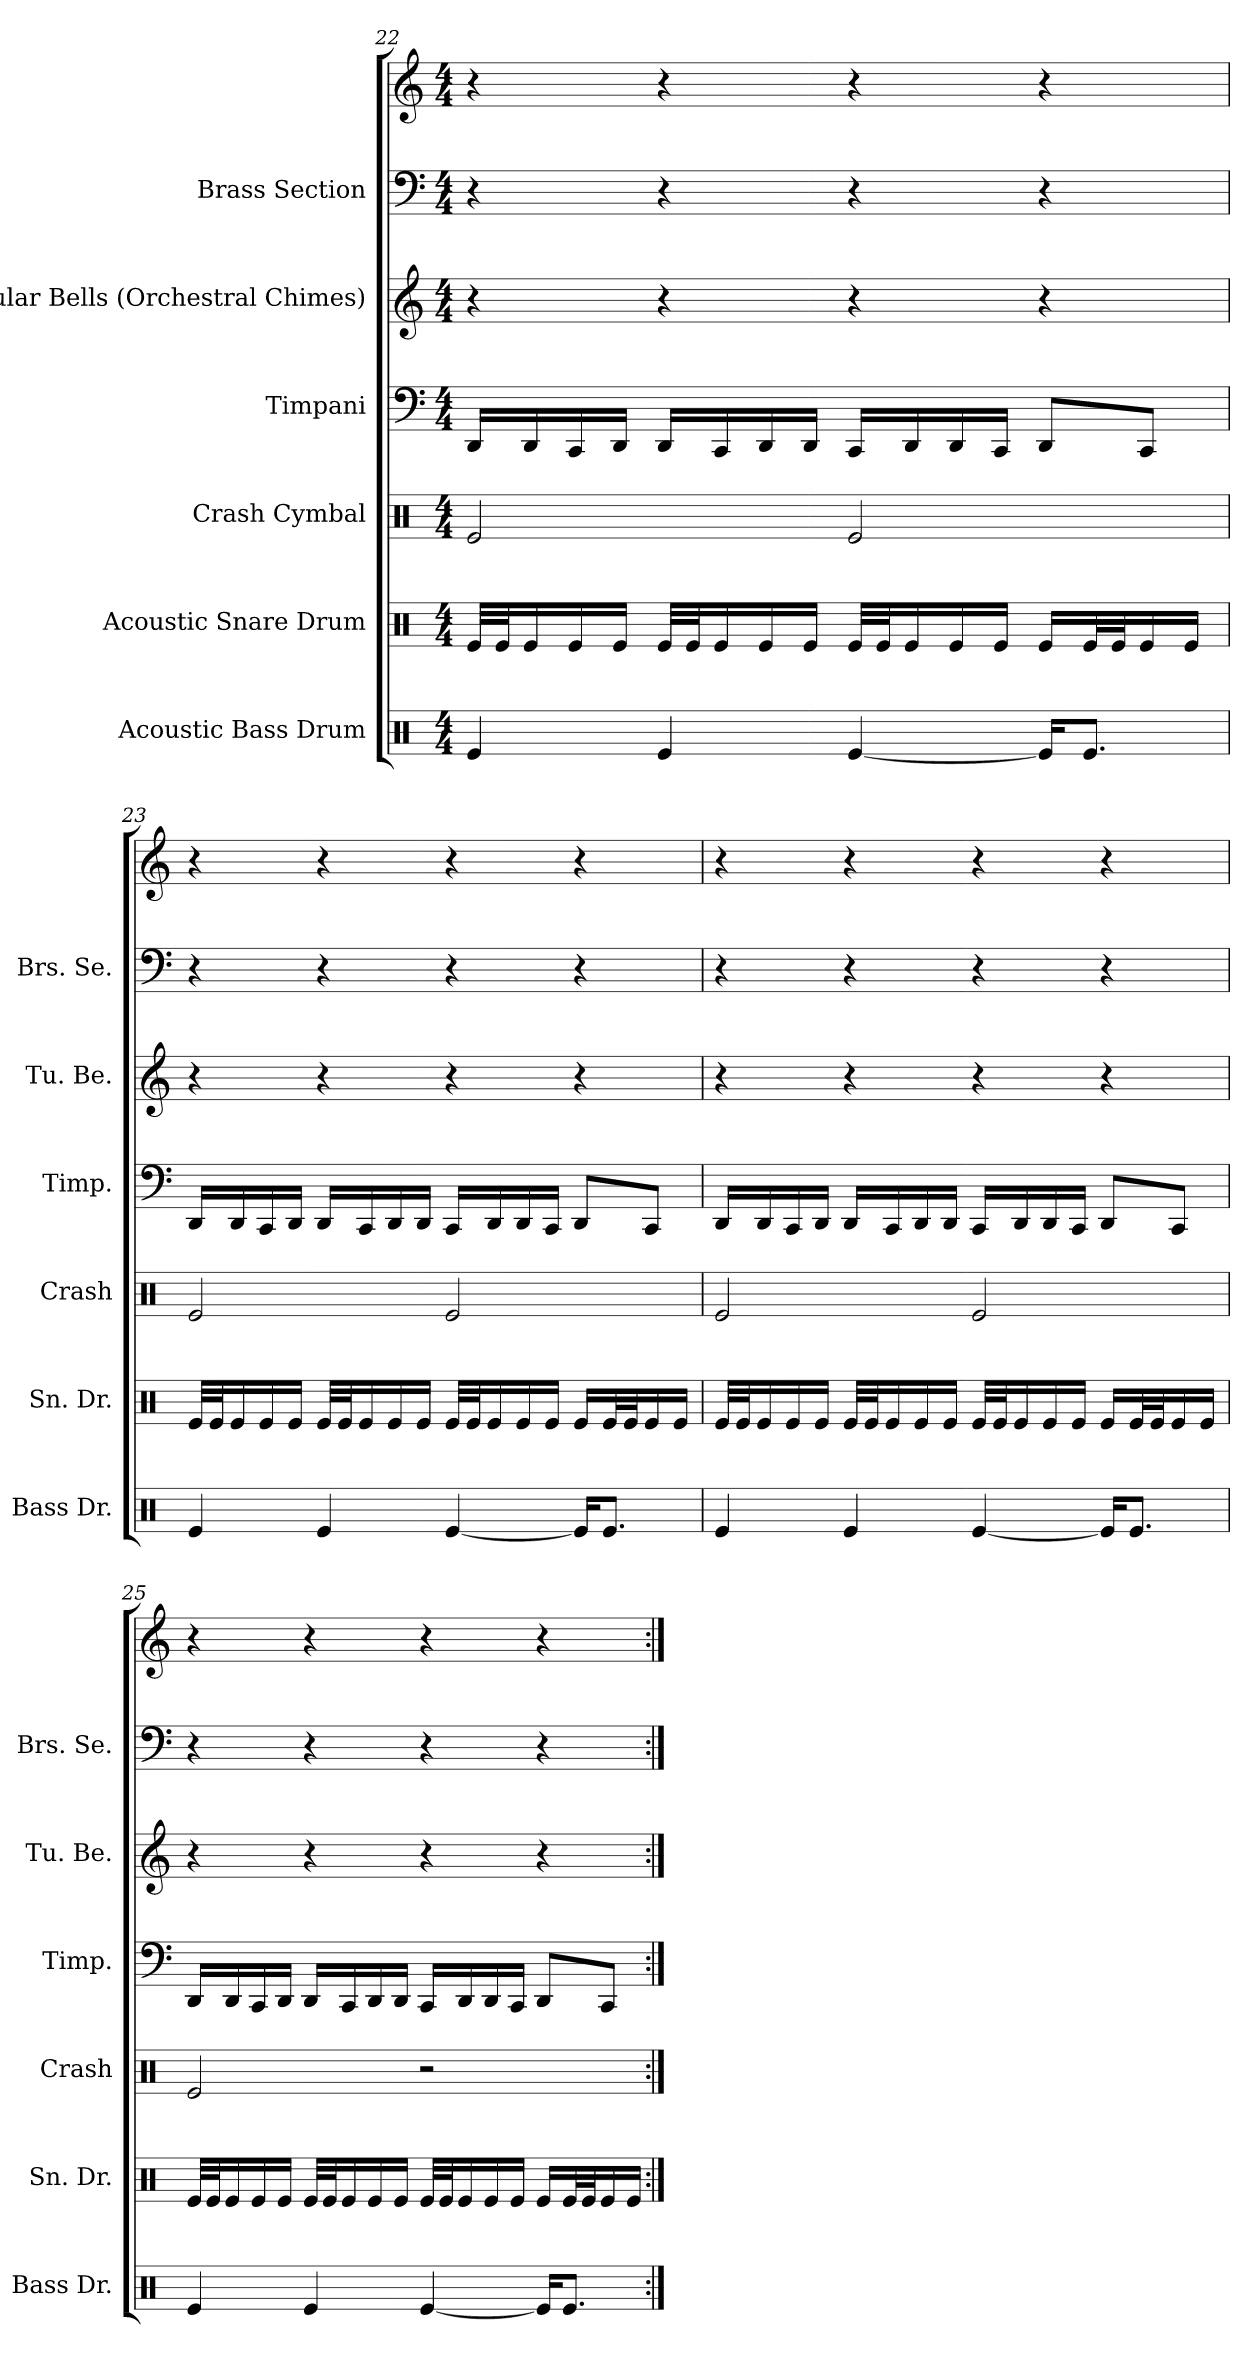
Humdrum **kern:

**kern	**kern	**kern	**kern	**kern	**kern	**kern
*part6	*part5	*part4	*part3	*part2	*part1	*part1
*staff7	*staff6	*staff5	*staff4	*staff3	*staff2	*staff1
*I"Acoustic Bass Drum	*I"Acoustic Snare Drum	*I"Crash Cymbal	*I"Timpani	*I"Tubular Bells (Orchestral Chimes)	*I"Brass Section	*
*I'Bass Dr.	*I'Sn. Dr.	*I'Crash	*I'Timp.	*I'Tu. Be.	*I'Brs. Se.	*
*clefX	*clefX	*clefX	*clefF4	*clefG2	*clefF4	*clefG2
*k[]	*k[]	*k[]	*k[]	*k[]	*k[]	*k[]
*M4/4	*M4/4	*M4/4	*M4/4	*M4/4	*M4/4	*M4/4
=22	=22	=22	=22	=22	=22	=22
4Re	32ReLLL	2Re	16DDLL	4r	4r	4r
.	32ReJ	.	.	.	.	.
.	16Re	.	16DD	.	.	.
.	16Re	.	16CC	.	.	.
.	16ReJJ	.	16DDJJ	.	.	.
4Re	32ReLLL	.	16DDLL	4r	4r	4r
.	32ReJ	.	.	.	.	.
.	16Re	.	16CC	.	.	.
.	16Re	.	16DD	.	.	.
.	16ReJJ	.	16DDJJ	.	.	.
[4Re	32ReLLL	2Re	16CCLL	4r	4r	4r
.	32ReJ	.	.	.	.	.
.	16Re	.	16DD	.	.	.
.	16Re	.	16DD	.	.	.
.	16ReJJ	.	16CCJJ	.	.	.
16ReKL]	16ReLL	.	8DDL	4r	4r	4r
8.ReJ	32ReL	.	.	.	.	.
.	32ReJ	.	.	.	.	.
.	16Re	.	8CCJ	.	.	.
.	16ReJJ	.	.	.	.	.
=23	=23	=23	=23	=23	=23	=23
4Re	32ReLLL	2Re	16DDLL	4r	4r	4r
.	32ReJ	.	.	.	.	.
.	16Re	.	16DD	.	.	.
.	16Re	.	16CC	.	.	.
.	16ReJJ	.	16DDJJ	.	.	.
4Re	32ReLLL	.	16DDLL	4r	4r	4r
.	32ReJ	.	.	.	.	.
.	16Re	.	16CC	.	.	.
.	16Re	.	16DD	.	.	.
.	16ReJJ	.	16DDJJ	.	.	.
[4Re	32ReLLL	2Re	16CCLL	4r	4r	4r
.	32ReJ	.	.	.	.	.
.	16Re	.	16DD	.	.	.
.	16Re	.	16DD	.	.	.
.	16ReJJ	.	16CCJJ	.	.	.
16ReKL]	16ReLL	.	8DDL	4r	4r	4r
8.ReJ	32ReL	.	.	.	.	.
.	32ReJ	.	.	.	.	.
.	16Re	.	8CCJ	.	.	.
.	16ReJJ	.	.	.	.	.
=24	=24	=24	=24	=24	=24	=24
4Re	32ReLLL	2Re	16DDLL	4r	4r	4r
.	32ReJ	.	.	.	.	.
.	16Re	.	16DD	.	.	.
.	16Re	.	16CC	.	.	.
.	16ReJJ	.	16DDJJ	.	.	.
4Re	32ReLLL	.	16DDLL	4r	4r	4r
.	32ReJ	.	.	.	.	.
.	16Re	.	16CC	.	.	.
.	16Re	.	16DD	.	.	.
.	16ReJJ	.	16DDJJ	.	.	.
[4Re	32ReLLL	2Re	16CCLL	4r	4r	4r
.	32ReJ	.	.	.	.	.
.	16Re	.	16DD	.	.	.
.	16Re	.	16DD	.	.	.
.	16ReJJ	.	16CCJJ	.	.	.
16ReKL]	16ReLL	.	8DDL	4r	4r	4r
8.ReJ	32ReL	.	.	.	.	.
.	32ReJ	.	.	.	.	.
.	16Re	.	8CCJ	.	.	.
.	16ReJJ	.	.	.	.	.
=25	=25	=25	=25	=25	=25	=25
4Re	32ReLLL	2Re	16DDLL	4r	4r	4r
.	32ReJ	.	.	.	.	.
.	16Re	.	16DD	.	.	.
.	16Re	.	16CC	.	.	.
.	16ReJJ	.	16DDJJ	.	.	.
4Re	32ReLLL	.	16DDLL	4r	4r	4r
.	32ReJ	.	.	.	.	.
.	16Re	.	16CC	.	.	.
.	16Re	.	16DD	.	.	.
.	16ReJJ	.	16DDJJ	.	.	.
[4Re	32ReLLL	2r	16CCLL	4r	4r	4r
.	32ReJ	.	.	.	.	.
.	16Re	.	16DD	.	.	.
.	16Re	.	16DD	.	.	.
.	16ReJJ	.	16CCJJ	.	.	.
16ReKL]	16ReLL	.	8DDL	4r	4r	4r
8.ReJ	32ReL	.	.	.	.	.
.	32ReJ	.	.	.	.	.
.	16Re	.	8CCJ	.	.	.
.	16ReJJ	.	.	.	.	.
=:|!	=:|!	=:|!	=:|!	=:|!	=:|!	=:|!
*-	*-	*-	*-	*-	*-	*-
